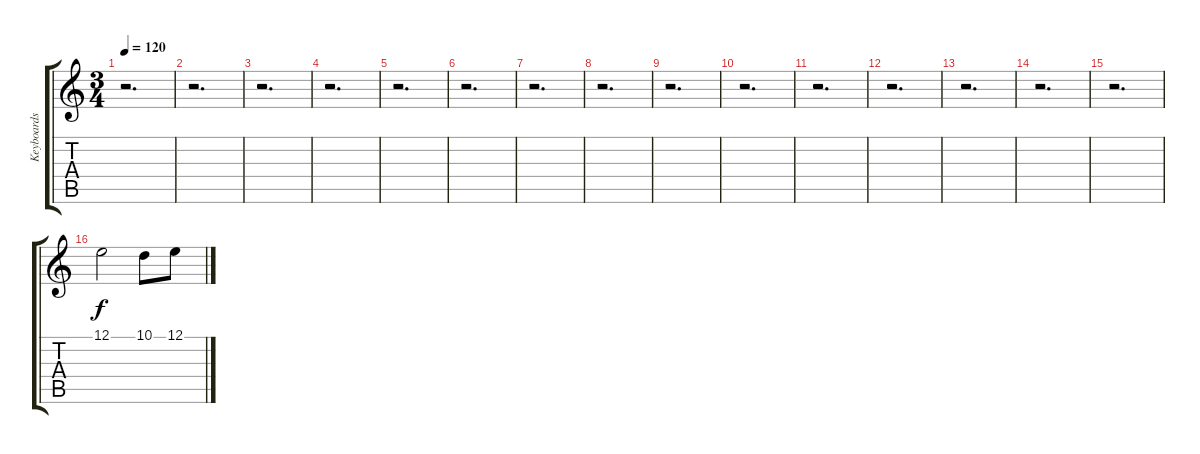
\track ("Keyboards" "Keyboards") {instrument pad1newage}
\staff {score tabs}
\tuning (E4 B3 G3 D3 A2 E2) {hide}
\ts (3 4)
\tempo 120
\clef g2
\ks c
r.2{d dy f} |
r.2{d} |
r.2{d} |
r.2{d} |
r.2{d} |
r.2{d} |
r.2{d} |
r.2{d} |
r.2{d} |
r.2{d} |
r.2{d} |
r.2{d} |
r.2{d} |
r.2{d} |
r.2{d} |
12.1.2 10.1.8 12.1.8
